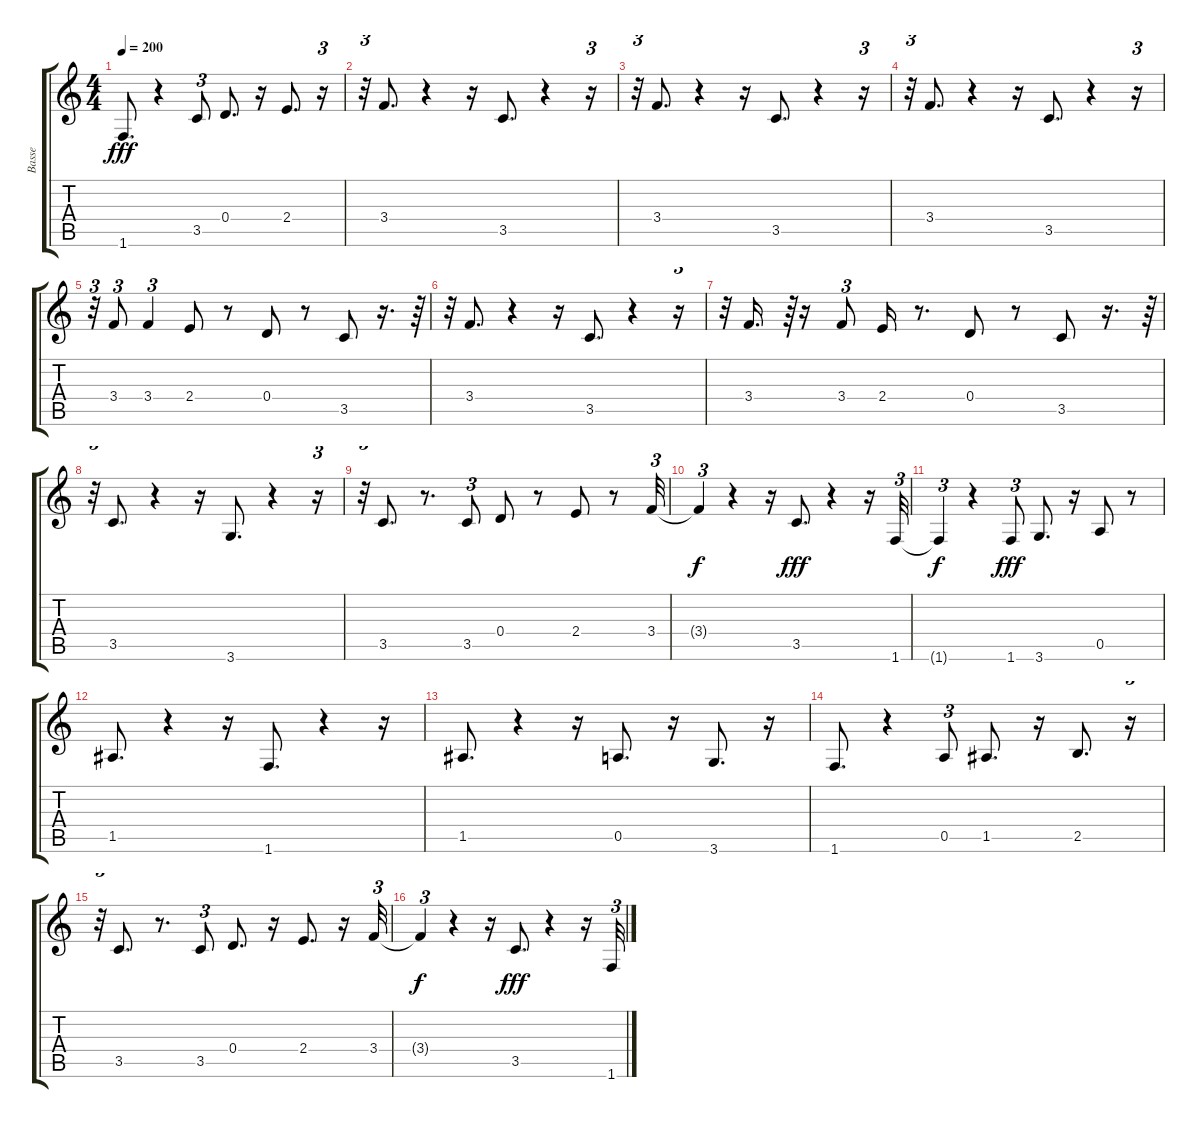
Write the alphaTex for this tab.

\track ("Basse" "Basse") {instrument acousticguitarnylon}
\staff {score tabs}
\tuning (E4 B3 G3 D3 A2 E2) {hide}
\ts (4 4)
\tempo 200
\clef g2
\ks c
1.6.8{d dy fff} r.4 3.5.8{tu (3 2)} 0.4.8{d} r.16 2.4.8{d} r.16{tu (3 2)} |
r.32{tu (3 2)} 3.4.8{d} r.4 r.16 3.5.8{d} r.4 r.16{tu (3 2)} |
r.32{tu (3 2)} 3.4.8{d} r.4 r.16 3.5.8{d} r.4 r.16{tu (3 2)} |
r.32{tu (3 2)} 3.4.8{d} r.4 r.16 3.5.8{d} r.4 r.16{tu (3 2)} |
r.32{tu (3 2)} 3.4.8{tu (3 2)} 3.4.4{tu (3 2)} 2.4.8 r.8 0.4.8 r.8 3.5.8 r.16{d} r.64{tu (3 2)} |
r.32{tu (3 2)} 3.4.8{d} r.4 r.16 3.5.8{d} r.4 r.16{tu (3 2)} |
r.32{tu (3 2)} 3.4.16{d} r.64{tu (3 2)} r.16 3.4.8{tu (3 2)} 2.4.16 r.8{d} 0.4.8 r.8 3.5.8 r.16{d} r.64{tu (3 2)} |
r.32{tu (3 2)} 3.5.8{d} r.4 r.16 3.6.8{d} r.4 r.16{tu (3 2)} |
r.32{tu (3 2)} 3.5.8{d} r.8{d} 3.5.8{tu (3 2)} 0.4.8 r.8 2.4.8 r.8 3.4.32{tu (3 2)} |
3.4{t}.4{tu (3 2) dy f} r.4 r.16 3.5.8{d dy fff} r.4 r.16 1.6.32{tu (3 2)} |
1.6{t}.4{tu (3 2) dy f} r.4 1.6.8{tu (3 2) dy fff} 3.6.8{d} r.16 0.5.8 r.8 |
1.5.8{d} r.4 r.16 1.6.8{d} r.4 r.16 |
1.5.8{d} r.4 r.16 0.5.8{d} r.16 3.6.8{d} r.16 |
1.6.8{d} r.4 0.5.8{tu (3 2)} 1.5.8{d} r.16 2.5.8{d} r.16{tu (3 2)} |
r.32{tu (3 2)} 3.5.8{d} r.8{d} 3.5.8{tu (3 2)} 0.4.8{d} r.16 2.4.8{d} r.16 3.4.32{tu (3 2)} |
3.4{t}.4{tu (3 2) dy f} r.4 r.16 3.5.8{d dy fff} r.4 r.16 1.6.32{tu (3 2)}
